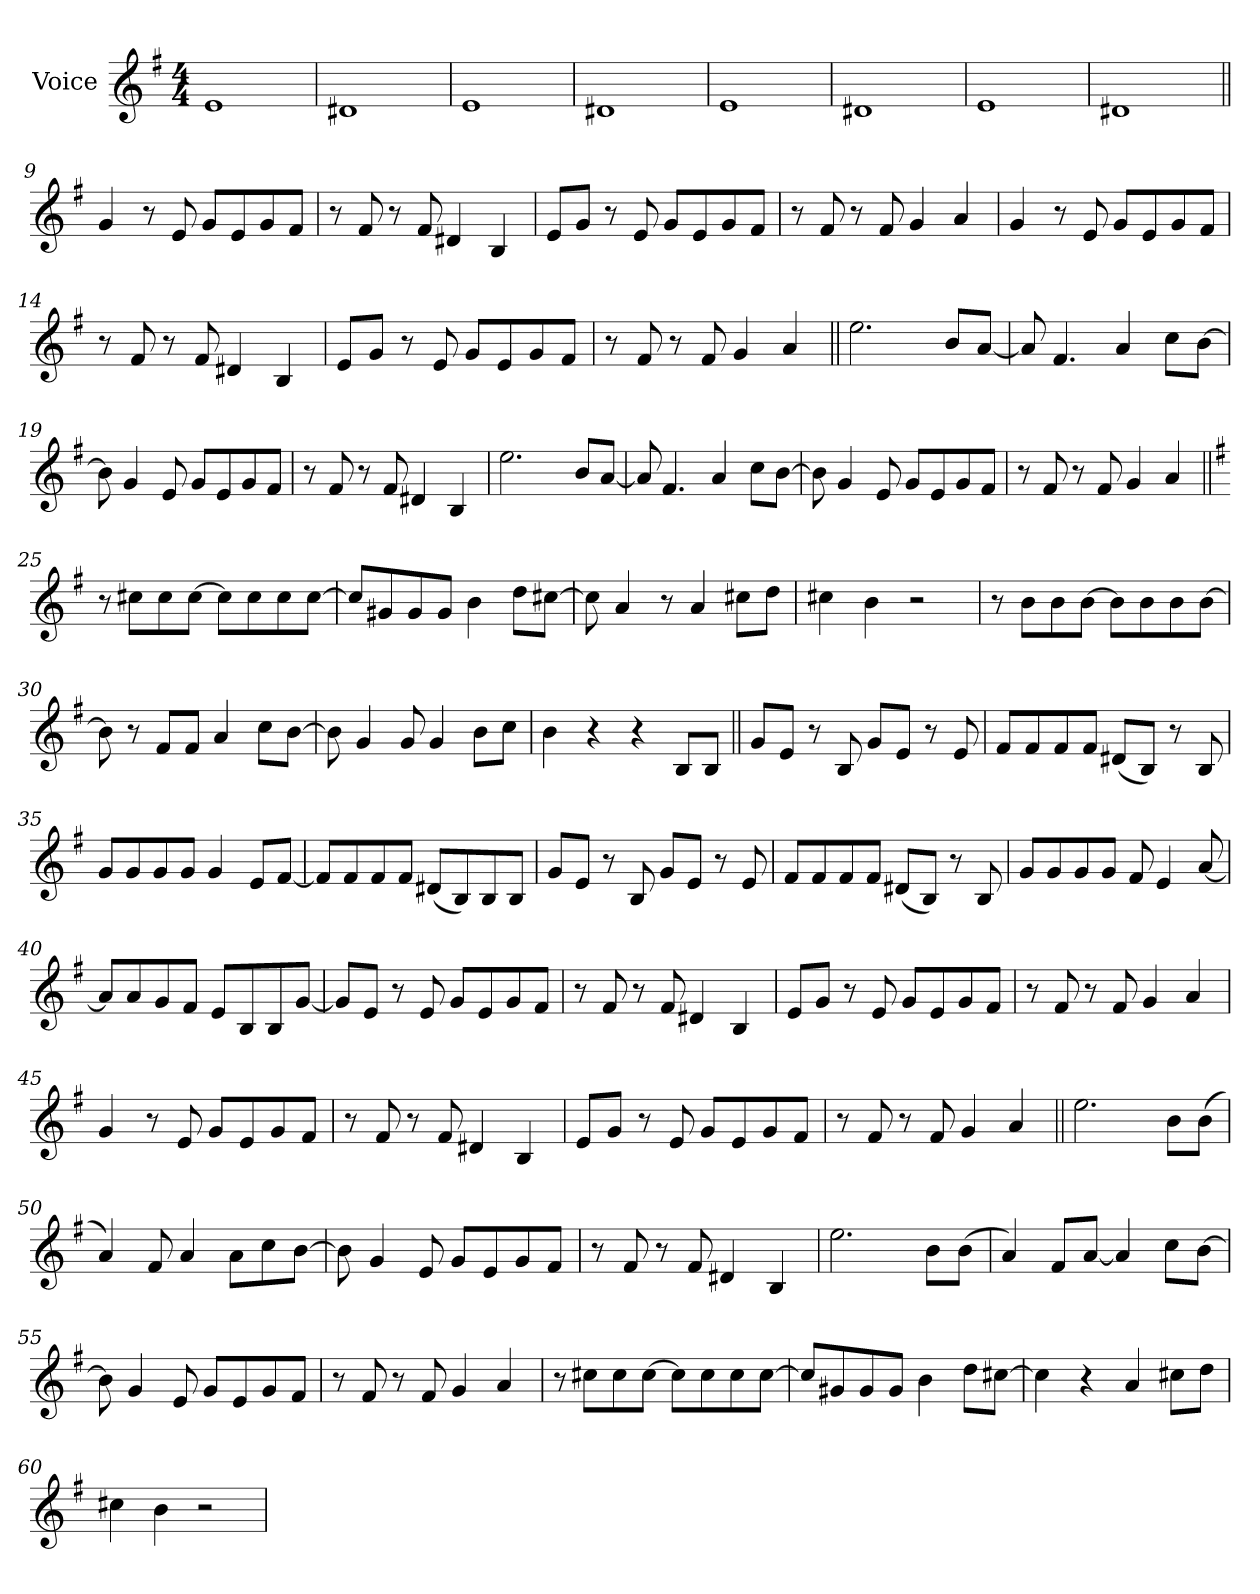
**kern
*part1
*staff1
*I"Voice
*I'Vc.
*clefG2
*k[f#]
*M4/4
*MM140
=1
1e!
=2
1d#X!
=3
1e!
=4
1d#X!
=5
1e!
=6
1d#X!
=7
1e!
=8
1d#X!
=9||
4g!
8r
8e!
8g!L
8e!
8g!
8f#!J
=10
8r
8f#!
8r
8f#!
4d#X!
4B!
=11
8e!L
8g!J
8r
8e!
8g!L
8e!
8g!
8f#!J
=12
8r
8f#!
8r
8f#!
4g!
4a!
=13
4g!
8r
8e!
8g!L
8e!
8g!
8f#!J
=14
8r
8f#!
8r
8f#!
4d#X!
4B!
=15
8e!L
8g!J
8r
8e!
8g!L
8e!
8g!
8f#!J
=16
8r
8f#!
8r
8f#!
4g!
4a!
=17||
2.ee
8bL
[8aJ
=18
8a]
4.f#
4a
8ccL
[8bJ
=19
8b]
4g
8e!
8g!L
8e!
8g!
8f#!J
=20
8r
8f#!
8r
8f#!
4d#X!
4B!
=21
2.ee
8bL
[8aJ
=22
8a]
4.f#
4a
8ccL
[8bJ
=23
8b]
4g
8e!
8g!L
8e!
8g!
8f#!J
=24
8r
8f#!
8r
8f#!
4g!
4a!
=25||
*k[f#]
8r
8cc#XL
8cc#
[8cc#J
8cc#L]
8cc#
8cc#
[8cc#J
=26
8cc#L]
8g#X
8g#
8g#J
4b
8ddL
[8cc#XJ
=27
8cc#]
4a
8r
4a!
8cc#X!L
8dd!J
=28
4cc#X!
4b!
2r
=29
8r
8bL
8b
[8bJ
8bL]
8b
8b
[8bJ
=30
8b]
8r
8f#L
8f#J
4a
8ccL
[8bJ
=31
8b]
4g
8g!
4g!
8b!L
8cc!J
=32
4b!
4r
4r
8BL
8BJ
=33||
8gL
8eJ
8r
8B
8gL
8eJ
8r
8e
=34
8f#L
8f#
8f#
8f#J
(<8d#XL
8BJ)
8r
8B
=35
8gL
8g
8g
8gJ
4g
8eL
[8f#J
=36
8f#L]
8f#
8f#
8f#J
(<8d#XL
8B)
8B
8BJ
=37
8gL
8eJ
8r
8B
8gL
8eJ
8r
8e
=38
8f#L
8f#
8f#
8f#J
(<8d#XL
8BJ)
8r
8B
=39
8gL
8g
8g
8gJ
8f#
4e
[8a
=40
8aL]
8a
8g
8f#J
8eL
8B
8B
[8gJ
=41
8gL]
8eJ
8r
8e!
8g!L
8e!
8g!
8f#!J
=42
8r
8f#!
8r
8f#!
4d#X!
4B!
=43
8e!L
8g!J
8r
8e!
8g!L
8e!
8g!
8f#!J
=44
8r
8f#!
8r
8f#!
4g!
4a!
=45
4g!
8r
8e!
8g!L
8e!
8g!
8f#!J
=46
8r
8f#!
8r
8f#!
4d#X!
4B!
=47
8e!L
8g!J
8r
8e!
8g!L
8e!
8g!
8f#!J
=48
8r
8f#!
8r
8f#!
4g!
4a!
=49||
2.ee
8bL
(>8bJ
=50
4a)
8f#
4a
8aL
8cc
[8bJ
=51
8b]
4g
8e!
8g!L
8e!
8g!
8f#!J
=52
8r
8f#!
8r
8f#!
4d#X!
4B!
=53
2.ee
8bL
(>8bJ
=54
4a)
8f#L
[8aJ
4a]
8ccL
[8bJ
=55
8b]
4g
8e!
8g!L
8e!
8g!
8f#!J
=56
8r
8f#!
8r
8f#!
4g!
4a!
=57
8r
8cc#XL
8cc#
[8cc#J
8cc#L]
8cc#
8cc#
[8cc#J
=58
8cc#L]
8g#X
8g#
8g#J
4b
8ddL
[8cc#XJ
=59
4cc#]
4r
4a!
8cc#X!L
8dd!J
=60
4cc#X!
4b!
2r
=
*-
